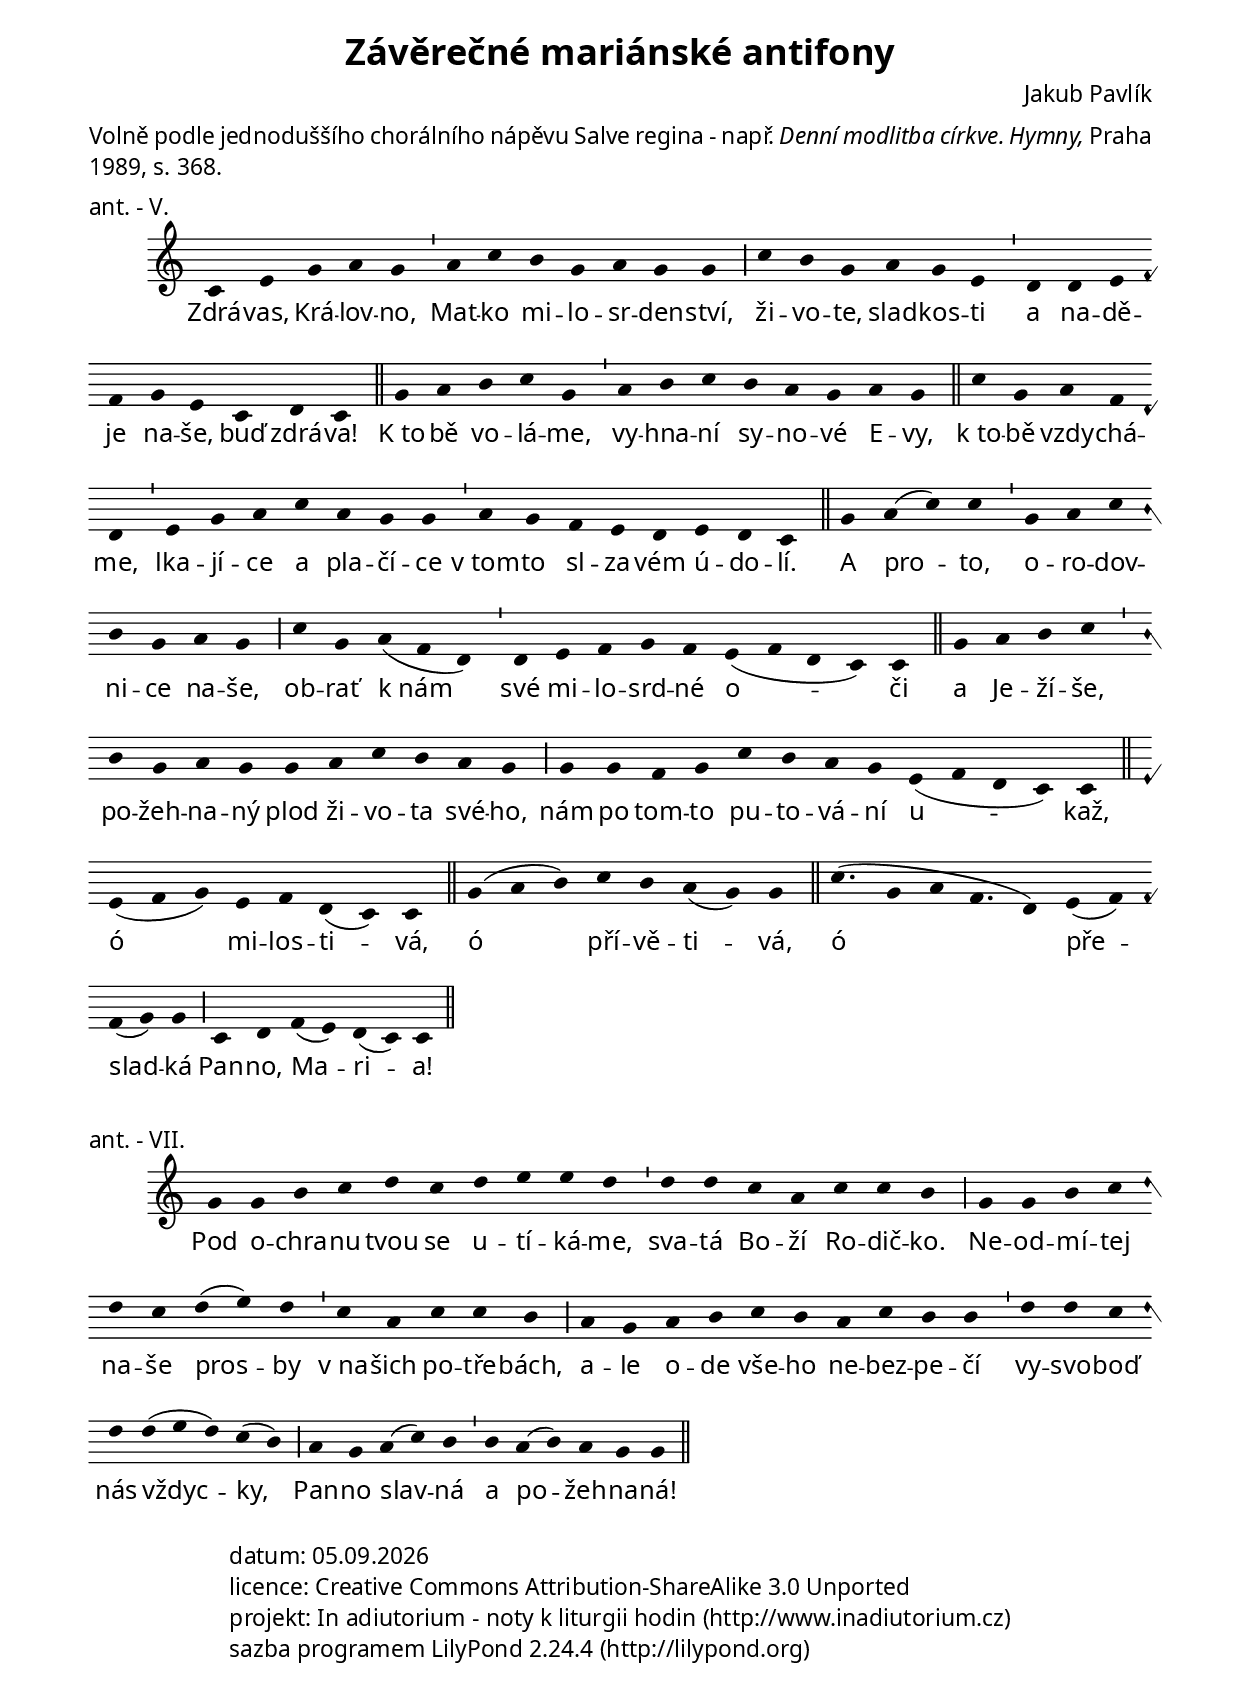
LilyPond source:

\version "2.17.24"

\header {
  title = "Závěrečné mariánské antifony"
  composer = "Jakub Pavlík"
}

\include "spolecne.ly"

\markup\justify{Volně podle jednoduššího chorálního nápěvu Salve regina -
např. \italic{Denní modlitba církve. Hymny,} Praha 1989, s. 368.}

\score {
  \relative c' {
    \choralniRezim
    c4 e g a g \barMin
    a c b g a g g \barMaior
    c b g a g e \barMin
    d d e f g e c d c \barFinalis
    
    g' a b c g \barMin
    a b c b a g a g \barFinalis
    c g a f d \barMin
    e g a c a g g \barMin
    a g f e d e d c \barFinalis
    
    g' a( c) c \barMin g a c b g a g \barMaior
    c g a( f d) \barMin d e f g f e( f d c) c \barFinalis
    
    g' a b c \barMin b g a g g a c b a g \barMaior
    g g f g c b a g e( f d c) c \barFinalis
    
    e( f g) e f d( c) c \barFinalis
    
    g'( a b) c b a( g) g \barFinalis
    
    c4.( g4 a f4. d4) e( f) f( g) g \barMaior
    c, d f( e) d( c) c \barFinalis
  }
  \addlyrics {
    Zdrá -- vas, Krá -- lov -- no,
    Mat -- ko mi -- lo -- sr -- den -- ství,
    ži -- vo -- te, slad -- kos -- ti 
    a na -- dě -- je na -- še, buď zdrá -- va!
    
    K_to -- bě vo -- lá -- me, 
    vy -- hna -- ní sy -- no -- vé E -- vy,
    
    k_to -- bě vzdy -- chá -- me,
    lka -- jí -- ce a pla -- čí -- ce
    v_tom -- to sl -- za -- vém ú -- do -- lí.
    
    A pro -- to, o -- ro -- dov -- ni -- ce na -- še,
    ob -- rať k_nám své mi -- lo -- srd -- né o -- či
    
    a Je -- ží -- še,
    po -- žeh -- na -- ný plod ži -- vo -- ta své -- ho,
    nám po tom -- to pu -- to -- vá -- ní u -- kaž,
    
    ó mi -- los -- ti -- vá,
    
    ó pří -- vě -- ti -- vá,
    
    ó pře -- slad -- ká Pan -- no, Ma -- ri -- a!
  }
  \header {
    quid = "ant."
    modus = "V"
    differentia = "" 
    psalmus = ""
    poet = "Jednotný kancionál (30. vyd., 2004) 007"
    id = ""
    piece = \markup {\sestavTitulekBezZalmu}
  }
}

\score {
  \relative c'' {
    \choralniRezim
    g4 g b c d c d e e d \barMin
    d d c a c c b \barMaior
    g g b c d c d( e) d \barMin
    c a c c b \barMaior
    a g a b c b a c b b \barMin
    d d c d d( e d) c( b) \barMaior
    a g a( c) b \barMin b a( b) a g g \barFinalis
  }
  \addlyrics {
    Pod o -- chra -- nu tvou se u -- tí -- ká -- me,
    sva -- tá Bo -- ží Ro -- dič -- ko.
    Ne -- od -- mí -- tej na -- še pros -- by
    v_na -- šich po -- tře -- bách,
    a -- le o -- de vše -- ho ne -- bez -- pe -- čí
    vy -- svo -- boď nás vždyc -- ky,
    Pan -- no slav -- ná a po -- žeh -- na -- ná!
  }
  \header {
    quid = "ant."
    modus = "VII"
    differentia = "" 
    psalmus = ""
    poet = "Jednotný kancionál (30. vyd., 2004) 008 - jen první část, odpovídající tomu, co jako text mariánské antifony uvádí DMC"
    id = ""
    piece = \markup {\sestavTitulekBezZalmu}
  }
}